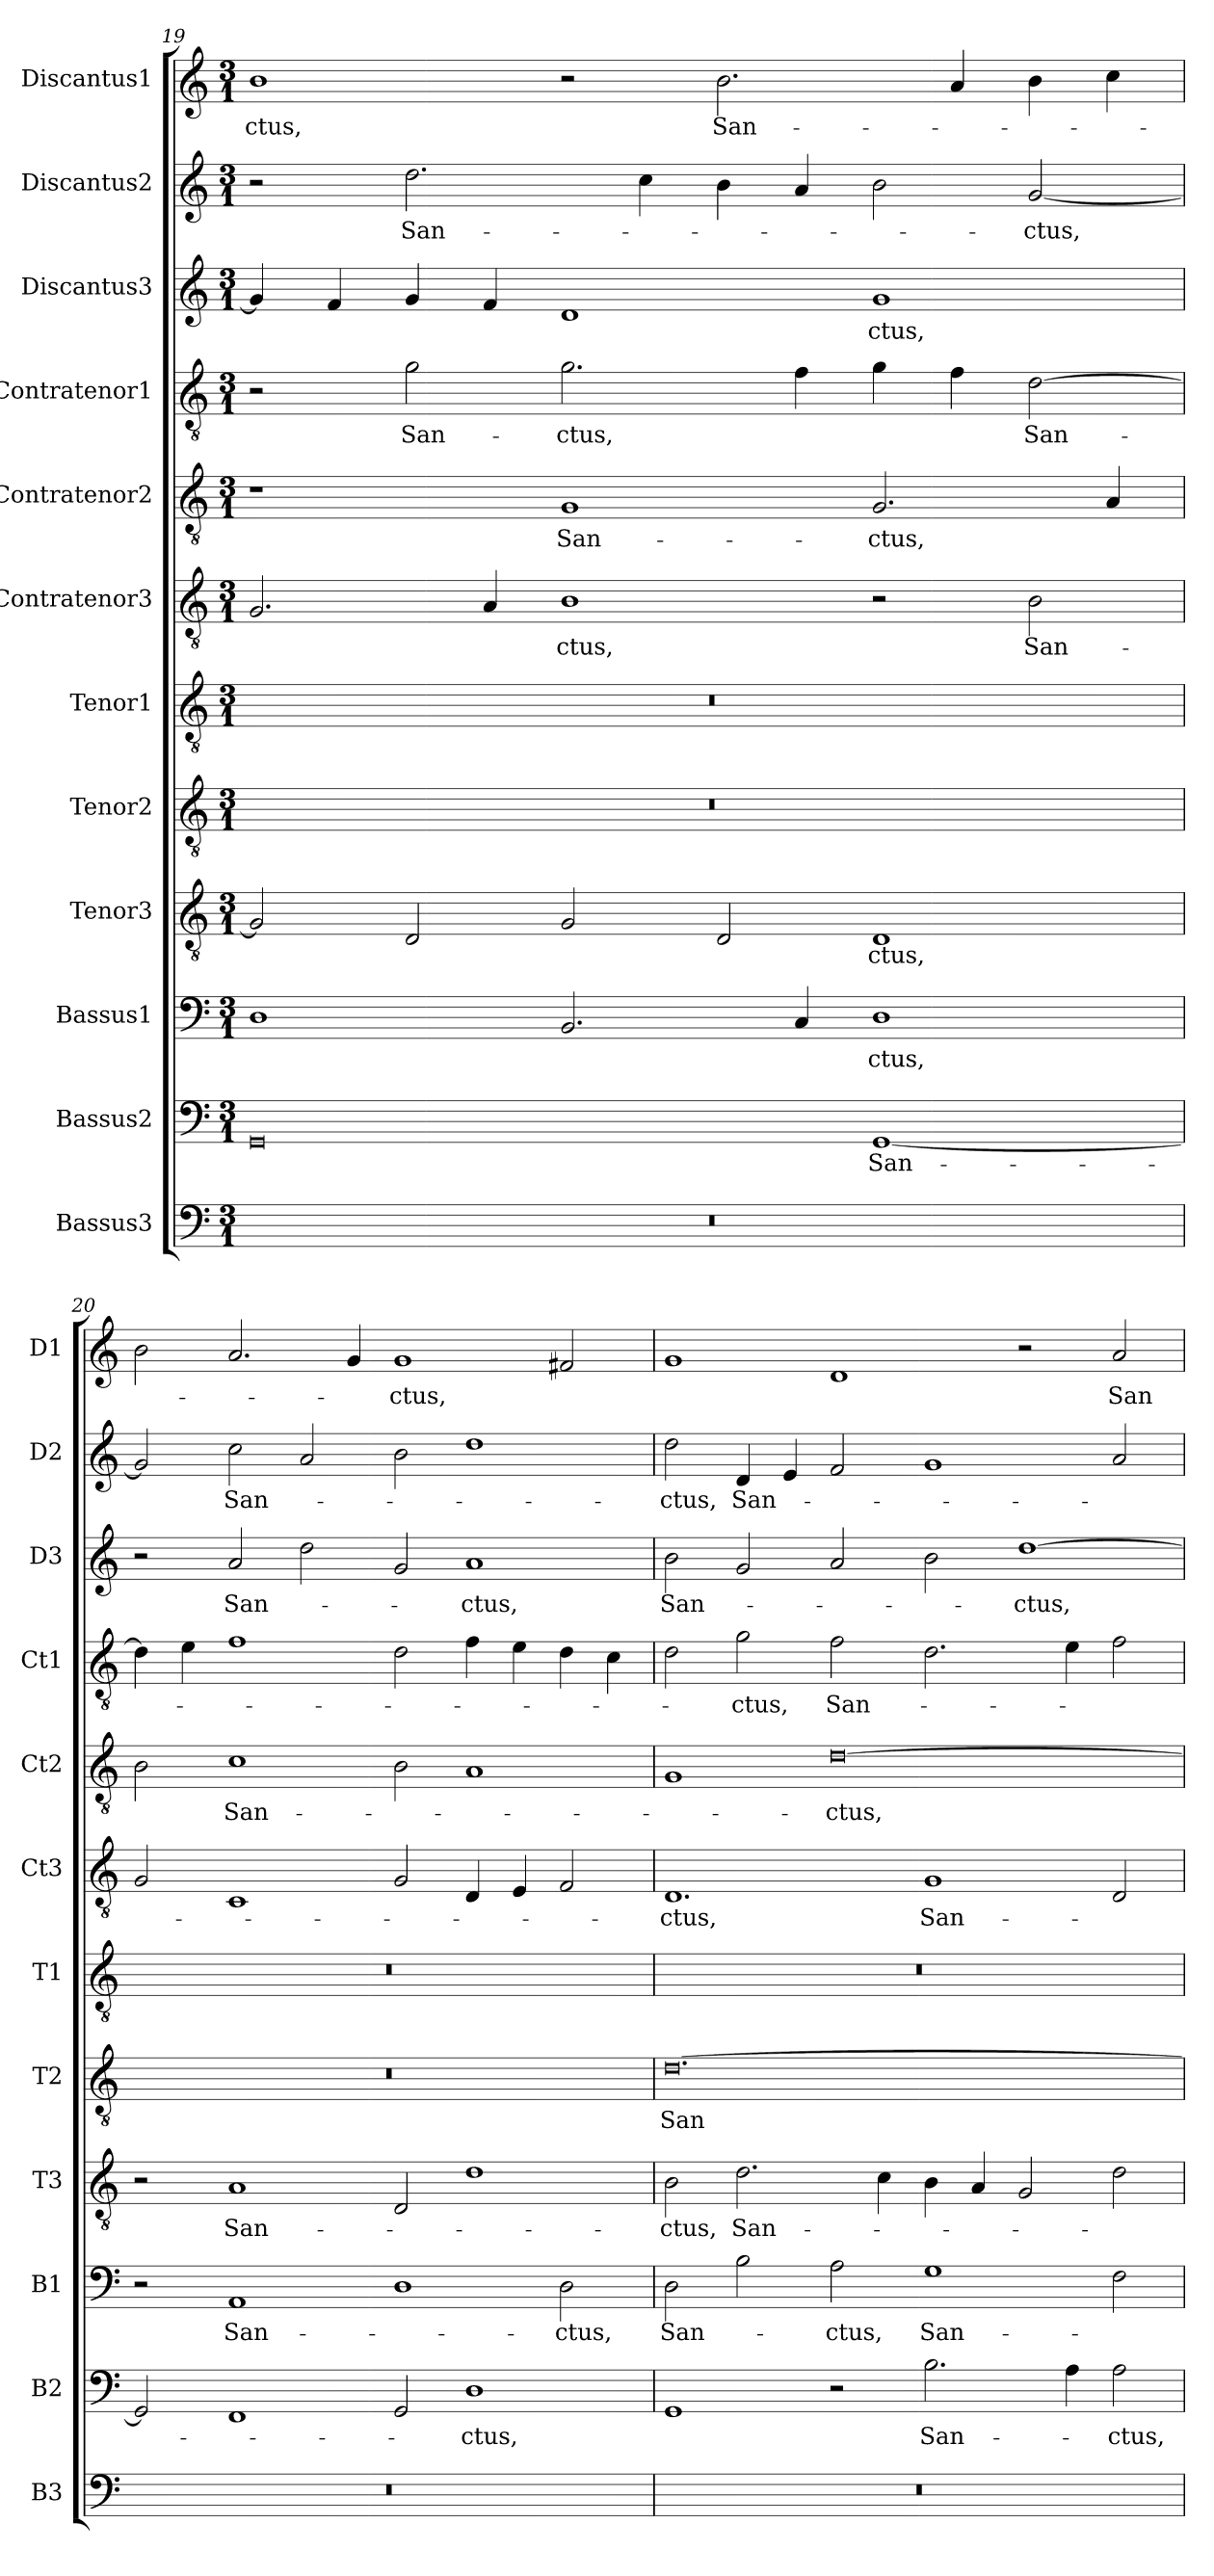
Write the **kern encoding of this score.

**kern	**kern	**text	**kern	**text	**kern	**text	**kern	**text	**kern	**kern	**text	**kern	**text	**kern	**text	**kern	**text	**kern	**text	**kern	**text
*part12	*part11	*part11	*part10	*part10	*part9	*part9	*part8	*part8	*part7	*part6	*part6	*part5	*part5	*part4	*part4	*part3	*part3	*part2	*part2	*part1	*part1
*staff12	*staff11	*staff11	*staff10	*staff10	*staff9	*staff9	*staff8	*staff8	*staff7	*staff6	*staff6	*staff5	*staff5	*staff4	*staff4	*staff3	*staff3	*staff2	*staff2	*staff1	*staff1
*I"Bassus3	*I"Bassus2	*	*I"Bassus1	*	*I"Tenor3	*	*I"Tenor2	*	*I"Tenor1	*I"Contratenor3	*	*I"Contratenor2	*	*I"Contratenor1	*	*I"Discantus3	*	*I"Discantus2	*	*I"Discantus1	*
*I'B3	*I'B2	*	*I'B1	*	*I'T3	*	*I'T2	*	*I'T1	*I'Ct3	*	*I'Ct2	*	*I'Ct1	*	*I'D3	*	*I'D2	*	*I'D1	*
*clefF4	*clefF4	*	*clefF4	*	*clefGv2	*	*clefGv2	*	*clefGv2	*clefGv2	*	*clefGv2	*	*clefGv2	*	*clefG2	*	*clefG2	*	*clefG2	*
*k[]	*k[]	*	*k[]	*	*k[]	*	*k[]	*	*k[]	*k[]	*	*k[]	*	*k[]	*	*k[]	*	*k[]	*	*k[]	*
*M3/1	*M3/1	*	*M3/1	*	*M3/1	*	*M3/1	*	*M3/1	*M3/1	*	*M3/1	*	*M3/1	*	*M3/1	*	*M3/1	*	*M3/1	*
=19	=19	=19	=19	=19	=19	=19	=19	=19	=19	=19	=19	=19	=19	=19	=19	=19	=19	=19	=19	=19	=19
0.r	0GG	.	1D	.	2G]	.	0.r	.	0.r	2.G	.	1r	.	2r	.	4g]	.	2r	.	1b	-ctus,
.	.	.	.	.	.	.	.	.	.	.	.	.	.	.	.	4f	.	.	.	.	.
.	.	.	.	.	2D	.	.	.	.	.	.	.	.	2g	San-	4g	.	2.dd	San-	.	.
.	.	.	.	.	.	.	.	.	.	4A	.	.	.	.	.	4f	.	.	.	.	.
.	.	.	2.BB	.	2G	.	.	.	.	1B	-ctus,	1G	San-	2.g	-ctus,	1d	.	.	.	2r	.
.	.	.	.	.	.	.	.	.	.	.	.	.	.	.	.	.	.	4cc	.	.	.
.	.	.	.	.	2D	.	.	.	.	.	.	.	.	.	.	.	.	4b	.	2.b	San-
.	.	.	4C	.	.	.	.	.	.	.	.	.	.	4f	.	.	.	4a	.	.	.
.	[1GG	San-	1D	-ctus,	1D	-ctus,	.	.	.	2r	.	2.G	-ctus,	4g	.	1g	-ctus,	2b	.	.	.
.	.	.	.	.	.	.	.	.	.	.	.	.	.	4f	.	.	.	.	.	4a	.
.	.	.	.	.	.	.	.	.	.	2B	San-	.	.	[2d	San-	.	.	[2g	-ctus,	4b	.
.	.	.	.	.	.	.	.	.	.	.	.	4A	.	.	.	.	.	.	.	4cc	.
=20	=20	=20	=20	=20	=20	=20	=20	=20	=20	=20	=20	=20	=20	=20	=20	=20	=20	=20	=20	=20	=20
0.r	2GG]	.	2r	.	2r	.	0.r	.	0.r	2G	.	2B	.	4d]	.	2r	.	2g]	.	2b	.
.	.	.	.	.	.	.	.	.	.	.	.	.	.	4e	.	.	.	.	.	.	.
.	1FF	.	1AA	San-	1A	San-	.	.	.	1C	.	1c	San-	1f	.	2a	San-	2cc	San-	2.a	.
.	.	.	.	.	.	.	.	.	.	.	.	.	.	.	.	2dd	.	2a	.	.	.
.	.	.	.	.	.	.	.	.	.	.	.	.	.	.	.	.	.	.	.	4g	.
.	2GG	.	1D	.	2D	.	.	.	.	2G	.	2B	.	2d	.	2g	.	2b	.	1g	-ctus,
.	1D	-ctus,	.	.	1d	.	.	.	.	4D	.	1A	.	4f	.	1a	-ctus,	1dd	.	.	.
.	.	.	.	.	.	.	.	.	.	4E	.	.	.	4e	.	.	.	.	.	.	.
.	.	.	2D	-ctus,	.	.	.	.	.	2F	.	.	.	4d	.	.	.	.	.	2f#X	.
.	.	.	.	.	.	.	.	.	.	.	.	.	.	4c	.	.	.	.	.	.	.
=21	=21	=21	=21	=21	=21	=21	=21	=21	=21	=21	=21	=21	=21	=21	=21	=21	=21	=21	=21	=21	=21
0.r	1GG	.	2D	San-	2B	-ctus,	[0.d	San-	0.r	1.D	-ctus,	1G	.	2d	.	2b	San-	2dd	-ctus,	1g	.
.	.	.	2B	.	2.d	San-	.	.	.	.	.	.	.	2g	-ctus,	2g	.	4d	San-	.	.
.	.	.	.	.	.	.	.	.	.	.	.	.	.	.	.	.	.	4e	.	.	.
.	2r	.	2A	-ctus,	.	.	.	.	.	.	.	[0d	-ctus,	2f	San-	2a	.	2f	.	1d	.
.	.	.	.	.	4c	.	.	.	.	.	.	.	.	.	.	.	.	.	.	.	.
.	2.B	San-	1G	San-	4B	.	.	.	.	1G	San-	.	.	2.d	.	2b	.	1g	.	.	.
.	.	.	.	.	4A	.	.	.	.	.	.	.	.	.	.	.	.	.	.	.	.
.	.	.	.	.	2G	.	.	.	.	.	.	.	.	.	.	[1dd	-ctus,	.	.	2r	.
.	4A	.	.	.	.	.	.	.	.	.	.	.	.	4e	.	.	.	.	.	.	.
.	2A	-ctus,	2F	.	2d	.	.	.	.	2D	.	.	.	2f	.	.	.	2a	.	2a	San-
=	=	=	=	=	=	=	=	=	=	=	=	=	=	=	=	=	=	=	=	=	=
*-	*-	*-	*-	*-	*-	*-	*-	*-	*-	*-	*-	*-	*-	*-	*-	*-	*-	*-	*-	*-	*-
